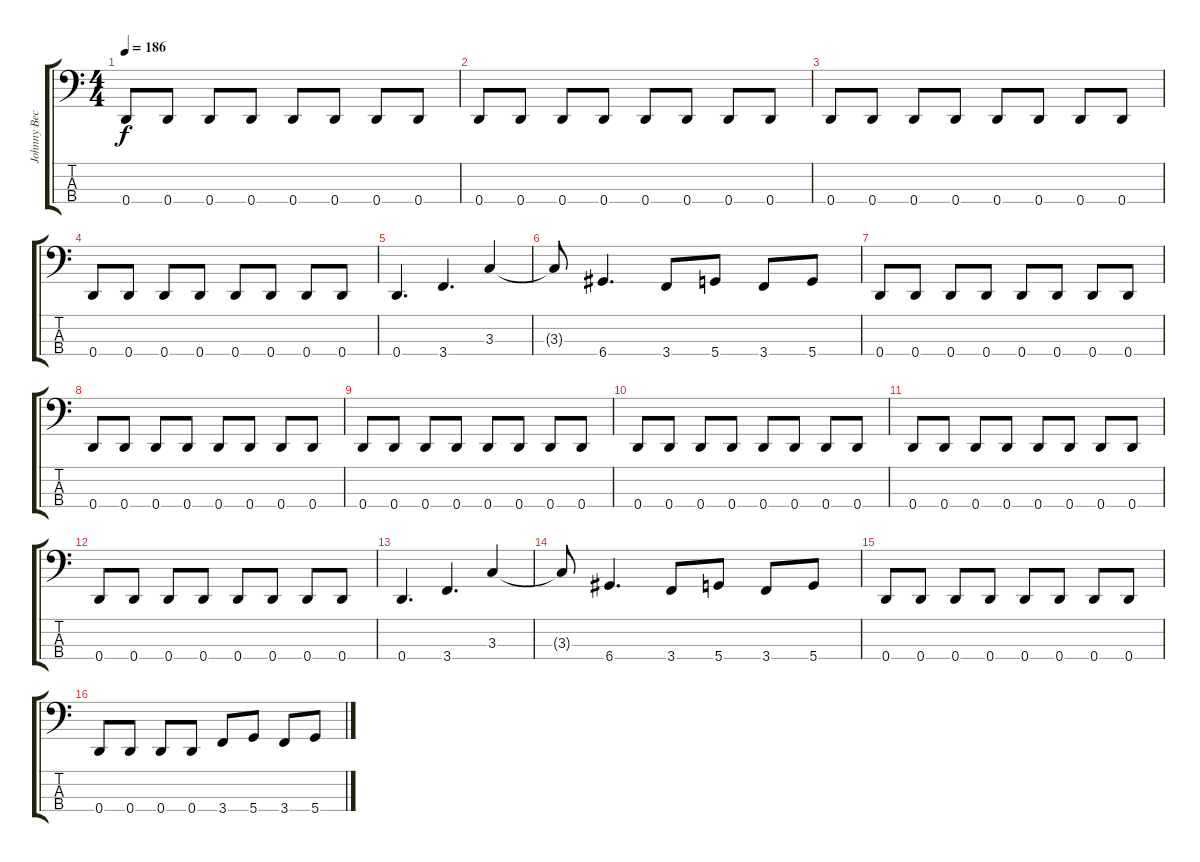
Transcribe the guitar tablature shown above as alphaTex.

\track ("Johnny Bechtel" "Johnny Bec") {instrument electricbassfinger}
\staff {score tabs}
\tuning (G2 D2 A1 D1) {hide}
\ts (4 4)
\tempo 186
\clef f4
\ks c
0.4.8{dy f} 0.4.8 0.4.8 0.4.8 0.4.8 0.4.8 0.4.8 0.4.8 |
0.4.8 0.4.8 0.4.8 0.4.8 0.4.8 0.4.8 0.4.8 0.4.8 |
0.4.8 0.4.8 0.4.8 0.4.8 0.4.8 0.4.8 0.4.8 0.4.8 |
0.4.8 0.4.8 0.4.8 0.4.8 0.4.8 0.4.8 0.4.8 0.4.8 |
0.4.4{d} 3.4.4{d} 3.3.4 |
3.3{t}.8 6.4.4{d} 3.4.8 5.4.8 3.4.8 5.4.8 |
0.4.8 0.4.8 0.4.8 0.4.8 0.4.8 0.4.8 0.4.8 0.4.8 |
0.4.8 0.4.8 0.4.8 0.4.8 0.4.8 0.4.8 0.4.8 0.4.8 |
0.4.8 0.4.8 0.4.8 0.4.8 0.4.8 0.4.8 0.4.8 0.4.8 |
0.4.8 0.4.8 0.4.8 0.4.8 0.4.8 0.4.8 0.4.8 0.4.8 |
0.4.8 0.4.8 0.4.8 0.4.8 0.4.8 0.4.8 0.4.8 0.4.8 |
0.4.8 0.4.8 0.4.8 0.4.8 0.4.8 0.4.8 0.4.8 0.4.8 |
0.4.4{d} 3.4.4{d} 3.3.4 |
3.3{t}.8 6.4.4{d} 3.4.8 5.4.8 3.4.8 5.4.8 |
0.4.8 0.4.8 0.4.8 0.4.8 0.4.8 0.4.8 0.4.8 0.4.8 |
0.4.8 0.4.8 0.4.8 0.4.8 3.4.8 5.4.8 3.4.8 5.4.8
